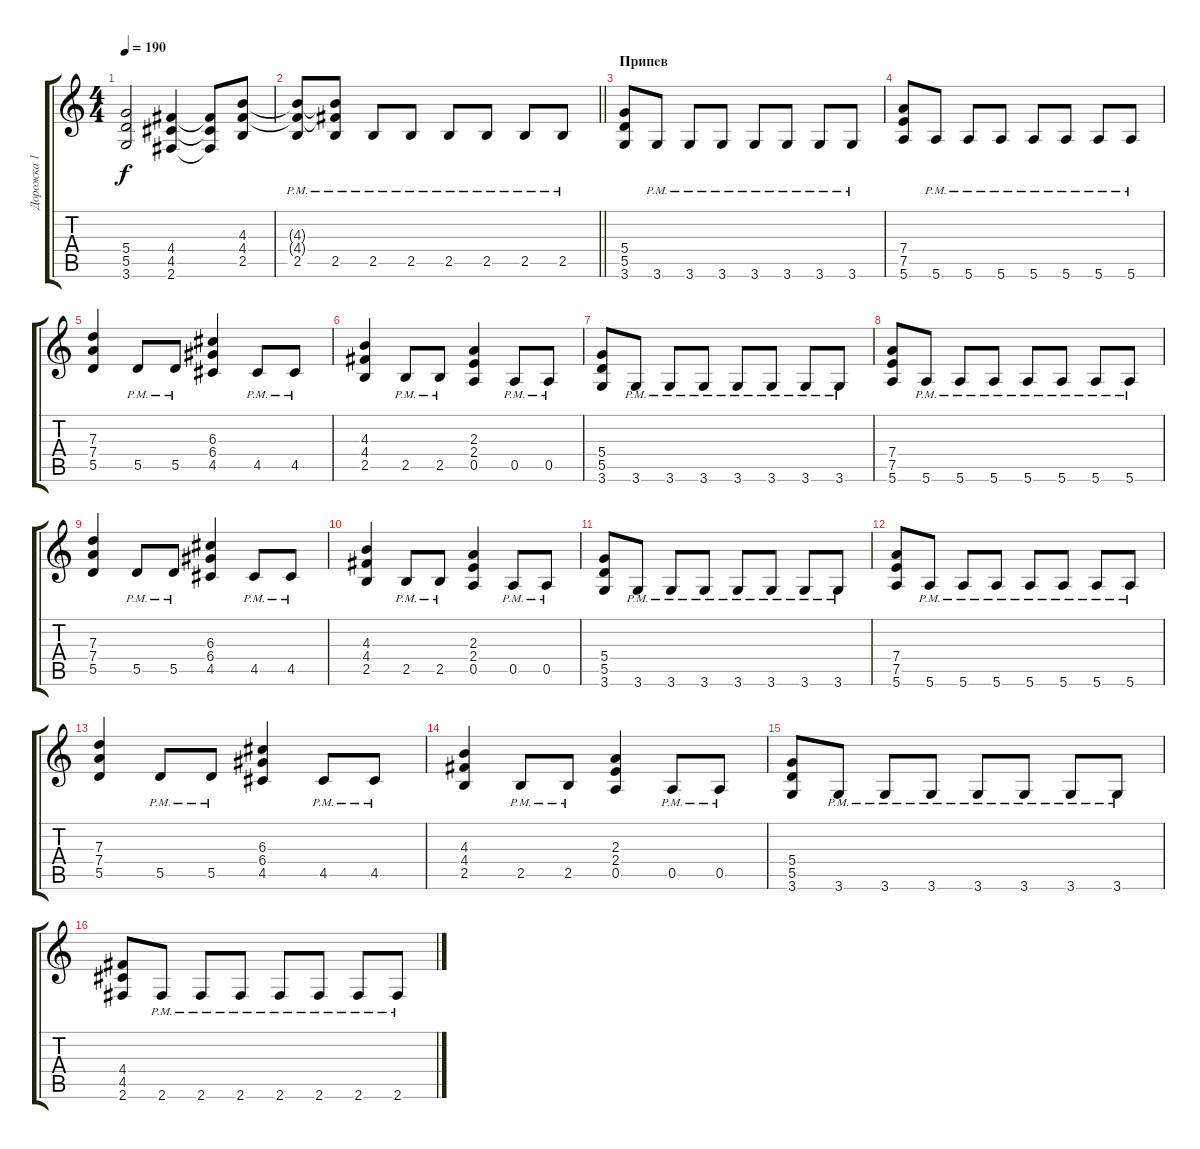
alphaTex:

\track ("Дорожка 1" "Дорожка 1") {instrument distortionguitar}
\staff {score tabs}
\tuning (E4 B3 G3 D3 A2 E2) {hide}
\ts (4 4)
\tempo 190
\clef g2
\ks c
(5.4 5.5 3.6).2{dy f} (4.4 4.5 2.6).4 (4.4{t} 4.5{t} 2.6{t}).8 (4.3 4.4 2.5).8 |
\barLineRight lightlight
(4.3{t} 4.4{t} 2.5{pm}).8 (4.3{t} 4.4{t} 2.5{pm}).8 2.5{pm}.8 2.5{pm}.8 2.5{pm}.8 2.5{pm}.8 2.5{pm}.8 2.5{pm}.8 |
\section ("" "Припев")
(5.4 5.5 3.6).8 3.6{pm}.8 3.6{pm}.8 3.6{pm}.8 3.6{pm}.8 3.6{pm}.8 3.6{pm}.8 3.6{pm}.8 |
(7.4 7.5 5.6).8 5.6{pm}.8 5.6{pm}.8 5.6{pm}.8 5.6{pm}.8 5.6{pm}.8 5.6{pm}.8 5.6{pm}.8 |
(7.3 7.4 5.5).4 5.5{pm}.8 5.5{pm}.8 (6.3 6.4 4.5).4 4.5{pm}.8 4.5{pm}.8 |
(4.3 4.4 2.5).4 2.5{pm}.8 2.5{pm}.8 (2.3 2.4 0.5).4 0.5{pm}.8 0.5{pm}.8 |
(5.4 5.5 3.6).8 3.6{pm}.8 3.6{pm}.8 3.6{pm}.8 3.6{pm}.8 3.6{pm}.8 3.6{pm}.8 3.6{pm}.8 |
(7.4 7.5 5.6).8 5.6{pm}.8 5.6{pm}.8 5.6{pm}.8 5.6{pm}.8 5.6{pm}.8 5.6{pm}.8 5.6{pm}.8 |
(7.3 7.4 5.5).4 5.5{pm}.8 5.5{pm}.8 (6.3 6.4 4.5).4 4.5{pm}.8 4.5{pm}.8 |
(4.3 4.4 2.5).4 2.5{pm}.8 2.5{pm}.8 (2.3 2.4 0.5).4 0.5{pm}.8 0.5{pm}.8 |
(5.4 5.5 3.6).8 3.6{pm}.8 3.6{pm}.8 3.6{pm}.8 3.6{pm}.8 3.6{pm}.8 3.6{pm}.8 3.6{pm}.8 |
(7.4 7.5 5.6).8 5.6{pm}.8 5.6{pm}.8 5.6{pm}.8 5.6{pm}.8 5.6{pm}.8 5.6{pm}.8 5.6{pm}.8 |
(7.3 7.4 5.5).4 5.5{pm}.8 5.5{pm}.8 (6.3 6.4 4.5).4 4.5{pm}.8 4.5{pm}.8 |
(4.3 4.4 2.5).4 2.5{pm}.8 2.5{pm}.8 (2.3 2.4 0.5).4 0.5{pm}.8 0.5{pm}.8 |
(5.4 5.5 3.6).8 3.6{pm}.8 3.6{pm}.8 3.6{pm}.8 3.6{pm}.8 3.6{pm}.8 3.6{pm}.8 3.6{pm}.8 |
(4.4 4.5 2.6).8 2.6{pm}.8 2.6{pm}.8 2.6{pm}.8 2.6{pm}.8 2.6{pm}.8 2.6{pm}.8 2.6{pm}.8
